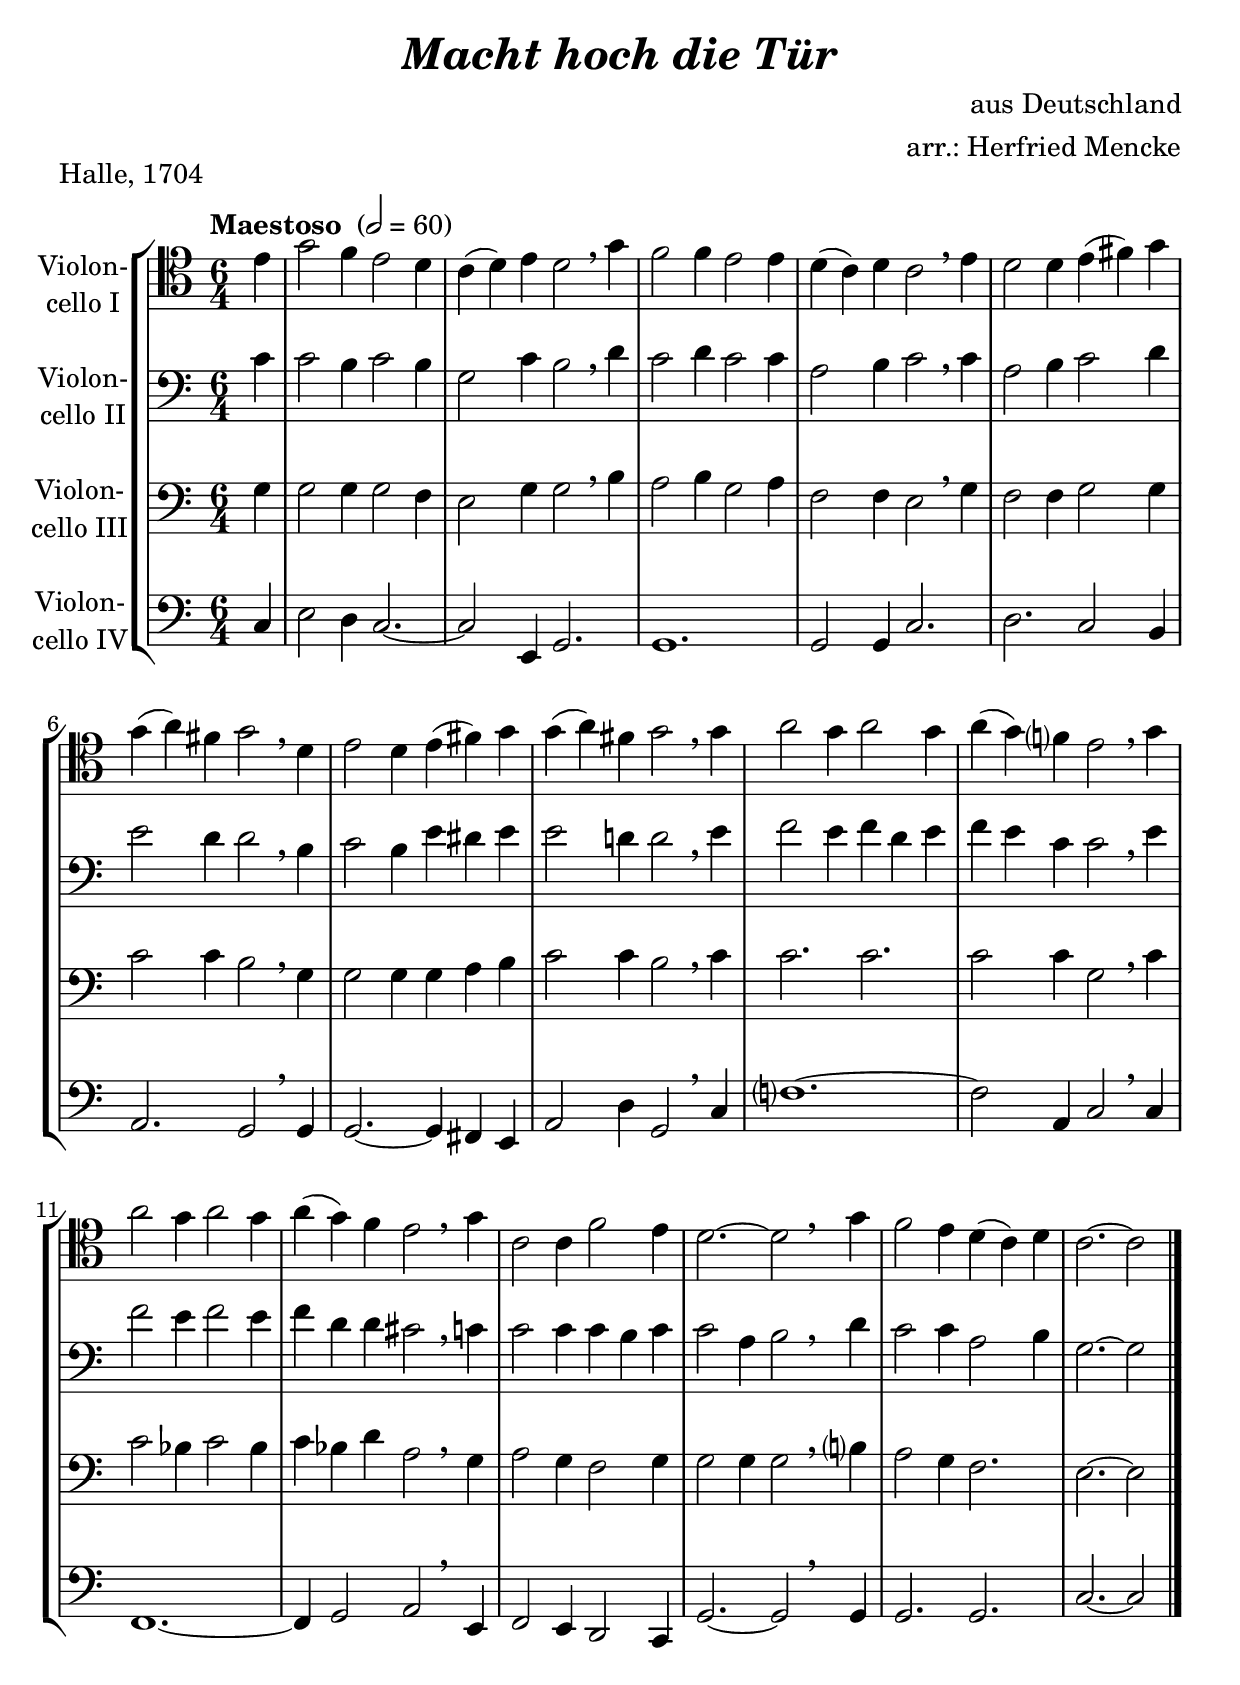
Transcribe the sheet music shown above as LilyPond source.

\version "2.18.2"
\include "deutsch.ly"
  
#(set-global-staff-size 24)

\header {
  title     = \markup \bold \italic "Macht hoch die Tür"
  composer  = "aus Deutschland"
  arranger  = "arr.: Herfried Mencke"
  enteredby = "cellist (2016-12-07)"
  piece     = "Halle, 1704"
}

voiceconsts = {
  \key es \major
  \time 6/4
  \clef "bass"
% \numericTimeSignature
  \compressFullBarRests
  \tempo "Maestoso " 2=60
}

mifl = "flute"
mist = "string ensemble 1"
miba = "bassoon"
%miba = "harpsichord"
milo = "drawbar organ"

va = \relative c'' {
  \voiceconsts
  \clef "tenor"
  
  \partial 4 g4
  b2 as4 g2 f4
  es( f) g f2 \breathe b4
  as2 as4 g2 g4
  f( es) f es2 \breathe g4
  f2 f4 g( a) b

  b( c) a b2 \breathe f4
  g2 f4 g( a) b
  b( c) a b2 \breathe b4
  c2 b4 c2 b4
  c( b) as? g2 \breathe b4

  c2 b4 c2 b4
  c( b) as g2 \breathe b4
  es,2 es4 as2 g4
  f2.~ f2 \breathe b4
  as2 g4 f( es) f
  es2.~ es2 \bar "|."
}

vb = \relative c' {
  \voiceconsts

  \partial 4 es4
  es2 d4 es2 d4
  b2 es4 d2 \breathe f4
  es2 f4 es2 es4
  c2 d4 es2 \breathe es4
  c2 d4 es2 f4

  g2 f4 f2 \breathe d4
  es2 d4 g fis g
  g2 f!4 f2 \breathe g4
  as2 g4 as f g
  as g es es2 \breathe g4

  as2 g4 as2 g4
  as f f e2 \breathe es4
  es2 es4 es d es
  es2 c4 d2 \breathe f4
  es2 es4 c2 d4
  b2.~ b2 \bar "|."
}

vc = \relative c' {
  \voiceconsts

  \partial 4 b4
  b2 b4 b2 as4
  g2 b4 b2 \breathe d4
  c2 d4 b2 c4
  as2 as4 g2 \breathe b4
  as2 as4 b2 b4

  es2 es4 d2 \breathe b4
  b2 b4 b c d
  es2 es4 d2 \breathe es4
  es2. es
  es2 es4 b2 \breathe es4

  es2 des4 es2 des4
  es des f c2 \breathe b4
  c2 b4 as2 b4
  b2 b4 b2 \breathe d?4
  c2 b4 as2.
  g2.~ g2 \bar "|."
}

vd = \relative c {
  \voiceconsts

  \partial 4 es4
  g2 f4 es2.~
  es2 g,4 b2.
  b1.
  b2 b4 es2.
  f es2 d4

  c2. b2 \breathe b4
  b2.~ b4 a g
  c2 f4 b,2 \breathe es4
  as?1.~
  as2 c,4 es2 \breathe es4

  as,1.~
  as4 b2 c \breathe g4
  as2 g4 f2 es4
  b'2.~ b2 \breathe b4
  b2. b
  es~ es2 \bar "|."
}


music = \new StaffGroup <<
      \new Staff {
	\set Staff.midiInstrument = \mist
	\set Staff.instrumentName = \markup \center-column { "Violon-" "cello I" }
	\transpose es c { \va }
      }
      
      \new Staff {
	\set Staff.midiInstrument = \mist
	\set Staff.instrumentName = \markup \center-column { "Violon-" "cello II" }
	\transpose es c { \vb }
      }
      
      \new Staff {
	\set Staff.midiInstrument = \mist
	\set Staff.instrumentName = \markup \center-column { "Violon-" "cello III" }
	\transpose es c { \vc }
      }
      
      \new Staff {
	\set Staff.midiInstrument = \miba
	\set Staff.instrumentName = \markup \center-column { "Violon-" "cello IV" }
	\transpose es c { \vd }
      }
>>

\book {
  \score {
    \music
    \layout {}
  }

  \score {
    \unfoldRepeats \music

    \midi {
      \context {
        \Score
      }
    }
  }
}
